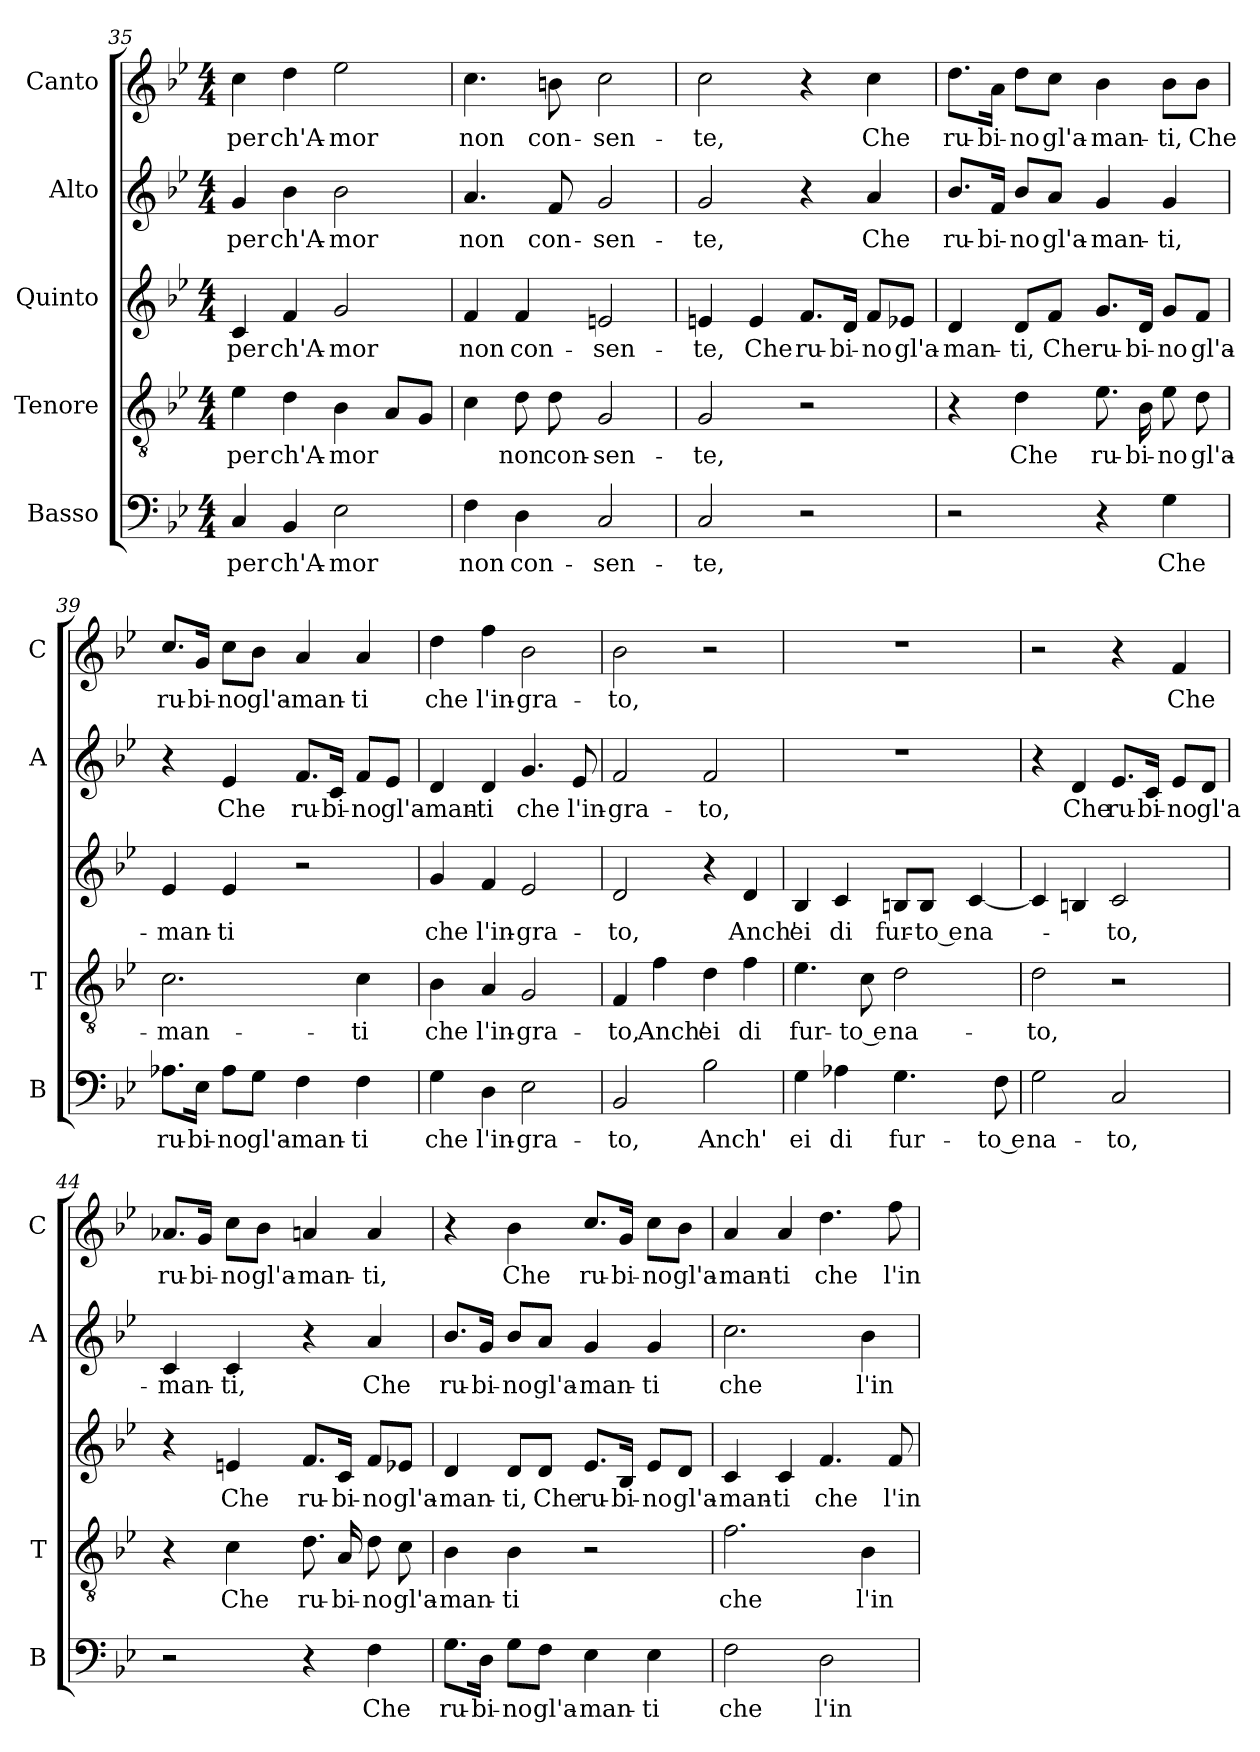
**kern	**text	**kern	**text	**kern	**text	**kern	**text	**kern	**text
*part5	*part5	*part4	*part4	*part3	*part3	*part2	*part2	*part1	*part1
*staff5	*staff5	*staff4	*staff4	*staff3	*staff3	*staff2	*staff2	*staff1	*staff1
*I"Basso	*	*I"Tenore	*	*I"Quinto	*	*I"Alto	*	*I"Canto	*
*I'B	*	*I'T	*	*	*	*I'A	*	*I'C	*
*clefF4	*	*clefGv2	*	*clefG2	*	*clefG2	*	*clefG2	*
*k[b-e-]	*	*k[b-e-]	*	*k[b-e-]	*	*k[b-e-]	*	*k[b-e-]	*
*B-:	*	*B-:	*	*B-:	*	*B-:	*	*B-:	*
*M4/4	*	*M4/4	*	*M4/4	*	*M4/4	*	*M4/4	*
=35	=35	=35	=35	=35	=35	=35	=35	=35	=35
!	!LO:LY:b	!	!LO:LY:b	!	!LO:LY:b	!	!LO:LY:b	!	!LO:LY:b
4C/	per	4e-\	per	4c/	per	4g/	per	4cc\	per
!	!LO:LY:b	!	!LO:LY:b	!	!LO:LY:b	!	!LO:LY:b	!	!LO:LY:b
4BB-/	ch'A-	4d\	ch'A-	4f/	ch'A-	4b-\	ch'A-	4dd\	ch'A-
!	!LO:LY:b	!	!LO:LY:b	!	!LO:LY:b	!	!LO:LY:b	!	!LO:LY:b
2E-\	-mor	4B-\	-mor	2g/	-mor	2b-\	-mor	2ee-\	-mor
.	.	8A/L	.	.	.	.	.	.	.
.	.	8G/J	.	.	.	.	.	.	.
!!LO:LB:g=z
=36	=36	=36	=36	=36	=36	=36	=36	=36	=36
!	!LO:LY:b	!	!	!	!LO:LY:b	!	!LO:LY:b	!	!LO:LY:b
4F\	non	4c\	.	4f/	non	4.a/	non	4.cc\	non
!	!LO:LY:b	!	!LO:LY:b	!	!LO:LY:b	!	!	!	!
4D\	con-	8d\	non	4f/	con-	.	.	.	.
!	!	!	!LO:LY:b	!	!	!	!LO:LY:b	!	!LO:LY:b
.	.	8d\	con-	.	.	8f/	con-	8bn\	con-
!	!LO:LY:b	!	!LO:LY:b	!	!LO:LY:b	!	!LO:LY:b	!	!LO:LY:b
2C/	-sen-	2G/	-sen-	2en/	-sen-	2g/	-sen-	2cc\	-sen-
=37	=37	=37	=37	=37	=37	=37	=37	=37	=37
!	!LO:LY:b	!	!LO:LY:b	!	!LO:LY:b	!	!LO:LY:b	!	!LO:LY:b
2C/	-te,	2G/	-te,	4en/	-te,	2g/	-te,	2cc\	-te,
!	!	!	!	!	!LO:LY:b	!	!	!	!
.	.	.	.	4e/	Che	.	.	.	.
!	!	!	!	!	!LO:LY:b	!	!	!	!
2r	.	2r	.	8.f/L	ru-	4r	.	4r	.
!	!	!	!	!	!LO:LY:b	!	!	!	!
.	.	.	.	16d/Jk	-bi-	.	.	.	.
!	!	!	!	!	!LO:LY:b	!	!LO:LY:b	!	!LO:LY:b
.	.	.	.	8f/L	-no	4a/	Che	4cc\	Che
!	!	!	!	!	!LO:LY:b	!	!	!	!
.	.	.	.	8e-X/J	gl'a-	.	.	.	.
=38	=38	=38	=38	=38	=38	=38	=38	=38	=38
!	!	!	!	!	!LO:LY:b	!	!LO:LY:b	!	!LO:LY:b
2r	.	4r	.	4d/	-man-	8.b-/L	ru-	8.dd\L	ru-
!	!	!	!	!	!	!	!LO:LY:b	!	!LO:LY:b
.	.	.	.	.	.	16f/Jk	-bi-	16a\Jk	-bi-
!	!	!	!LO:LY:b	!	!LO:LY:b	!	!LO:LY:b	!	!LO:LY:b
.	.	4d\	Che	8d/L	-ti,	8b-/L	-no	8dd\L	-no
!	!	!	!	!	!LO:LY:b	!	!LO:LY:b	!	!LO:LY:b
.	.	.	.	8f/J	Che	8a/J	gl'a-	8cc\J	gl'a-
!	!	!	!LO:LY:b	!	!LO:LY:b	!	!LO:LY:b	!	!LO:LY:b
4r	.	8.e-\	ru-	8.g/L	ru-	4g/	-man-	4b-\	-man-
!	!	!	!LO:LY:b	!	!LO:LY:b	!	!	!	!
.	.	16B-\	-bi-	16d/Jk	-bi-	.	.	.	.
!	!LO:LY:b	!	!LO:LY:b	!	!LO:LY:b	!	!LO:LY:b	!	!LO:LY:b
4G\	Che	8e-\	-no	8g/L	-no	4g/	-ti,	8b-\L	-ti,
!	!	!	!LO:LY:b	!	!LO:LY:b	!	!	!	!LO:LY:b
.	.	8d\	gl'a-	8f/J	gl'a-	.	.	8b-\J	Che
=39	=39	=39	=39	=39	=39	=39	=39	=39	=39
!	!LO:LY:b	!	!LO:LY:b	!	!LO:LY:b	!	!	!	!LO:LY:b
8.A-X\L	ru-	2.c\	-man-	4e-/	-man-	4r	.	8.cc/L	ru-
!	!LO:LY:b	!	!	!	!	!	!	!	!LO:LY:b
16E-\Jk	-bi-	.	.	.	.	.	.	16g/Jk	-bi-
!	!LO:LY:b	!	!	!	!LO:LY:b	!	!LO:LY:b	!	!LO:LY:b
8A-\L	-no	.	.	4e-/	-ti	4e-/	Che	8cc\L	-no
!	!LO:LY:b	!	!	!	!	!	!	!	!LO:LY:b
8G\J	gl'a-	.	.	.	.	.	.	8b-\J	gl'a-
!	!LO:LY:b	!	!	!	!	!	!LO:LY:b	!	!LO:LY:b
4F\	-man-	.	.	2r	.	8.f/L	ru-	4a/	-man-
!	!	!	!	!	!	!	!LO:LY:b	!	!
.	.	.	.	.	.	16c/Jk	-bi-	.	.
!	!LO:LY:b	!	!LO:LY:b	!	!	!	!LO:LY:b	!	!LO:LY:b
4F\	-ti	4c\	-ti	.	.	8f/L	-no	4a/	-ti
!	!	!	!	!	!	!	!LO:LY:b	!	!
.	.	.	.	.	.	8e-/J	gl'a-	.	.
!!LO:PB:g=z
=40	=40	=40	=40	=40	=40	=40	=40	=40	=40
!	!LO:LY:b	!	!LO:LY:b	!	!LO:LY:b	!	!LO:LY:b	!	!LO:LY:b
4G\	che	4B-\	che	4g/	che	4d/	-man-	4dd\	che
!	!LO:LY:b	!	!LO:LY:b	!	!LO:LY:b	!	!LO:LY:b	!	!LO:LY:b
4D\	l'in-	4A/	l'in-	4f/	l'in-	4d/	-ti	4ff\	l'in-
!	!LO:LY:b	!	!LO:LY:b	!	!LO:LY:b	!	!LO:LY:b	!	!LO:LY:b
2E-\	-gra-	2G/	-gra-	2e-/	-gra-	4.g/	che	2b-\	-gra-
!	!	!	!	!	!	!	!LO:LY:b	!	!
.	.	.	.	.	.	8e-/	l'in-	.	.
=41	=41	=41	=41	=41	=41	=41	=41	=41	=41
!	!LO:LY:b	!	!LO:LY:b	!	!LO:LY:b	!	!LO:LY:b	!	!LO:LY:b
2BB-/	-to,	4F/	-to,	2d/	-to,	2f/	-gra-	2b-\	-to,
!	!	!	!LO:LY:b	!	!	!	!	!	!
.	.	4f\	Anch'	.	.	.	.	.	.
!	!LO:LY:b	!	!LO:LY:b	!	!	!	!LO:LY:b	!	!
2B-\	Anch'	4d\	ei	4r	.	2f/	-to,	2r	.
!	!	!	!LO:LY:b	!	!LO:LY:b	!	!	!	!
.	.	4f\	di	4d/	Anch'	.	.	.	.
=42	=42	=42	=42	=42	=42	=42	=42	=42	=42
!	!LO:LY:b	!	!LO:LY:b	!	!LO:LY:b	!	!	!	!
4G\	ei	4.e-\	fur-	4B-/	ei	1r	.	1r	.
!	!LO:LY:b	!	!	!	!LO:LY:b	!	!	!	!
4A-X\	di	.	.	4c/	di	.	.	.	.
!	!	!	!LO:LY:b	!	!	!	!	!	!
.	.	8c\	-to e	.	.	.	.	.	.
!	!LO:LY:b	!	!LO:LY:b	!	!LO:LY:b	!	!	!	!
4.G\	fur-	2d\	na-	8Bn/L	fur-	.	.	.	.
!	!	!	!	!	!LO:LY:b	!	!	!	!
.	.	.	.	8B/J	-to e	.	.	.	.
!	!	!	!	!	!LO:LY:b	!	!	!	!
.	.	.	.	[4c/	na-	.	.	.	.
!	!LO:LY:b	!	!	!	!	!	!	!	!
8F\	-to e	.	.	.	.	.	.	.	.
=43	=43	=43	=43	=43	=43	=43	=43	=43	=43
!	!LO:LY:b	!	!LO:LY:b	!	!	!	!	!	!
2G\	na-	2d\	-to,	4c/]	.	4r	.	2r	.
!	!	!	!	!	!	!	!LO:LY:b	!	!
.	.	.	.	4Bn/	.	4d/	Che	.	.
!	!LO:LY:b	!	!	!	!LO:LY:b	!	!LO:LY:b	!	!
2C/	-to,	2r	.	2c/	-to,	8.e-/L	ru-	4r	.
!	!	!	!	!	!	!	!LO:LY:b	!	!
.	.	.	.	.	.	16c/Jk	-bi-	.	.
!	!	!	!	!	!	!	!LO:LY:b	!	!LO:LY:b
.	.	.	.	.	.	8e-/L	-no	4f/	Che
!	!	!	!	!	!	!	!LO:LY:b	!	!
.	.	.	.	.	.	8d/J	gl'a-	.	.
=44	=44	=44	=44	=44	=44	=44	=44	=44	=44
!	!	!	!	!	!	!	!LO:LY:b	!	!LO:LY:b
2r	.	4r	.	4r	.	4c/	-man-	8.a-X/L	ru-
!	!	!	!	!	!	!	!	!	!LO:LY:b
.	.	.	.	.	.	.	.	16g/Jk	-bi-
!	!	!	!LO:LY:b	!	!LO:LY:b	!	!LO:LY:b	!	!LO:LY:b
.	.	4c\	Che	4en/	Che	4c/	-ti,	8cc\L	-no
!	!	!	!	!	!	!	!	!	!LO:LY:b
.	.	.	.	.	.	.	.	8b-\J	gl'a-
!	!	!	!LO:LY:b	!	!LO:LY:b	!	!	!	!LO:LY:b
4r	.	8.d\	ru-	8.f/L	ru-	4r	.	4an/	-man-
!	!	!	!LO:LY:b	!	!LO:LY:b	!	!	!	!
.	.	16A/	-bi-	16c/Jk	-bi-	.	.	.	.
!	!LO:LY:b	!	!LO:LY:b	!	!LO:LY:b	!	!LO:LY:b	!	!LO:LY:b
4F\	Che	8d\	-no	8f/L	-no	4a/	Che	4a/	-ti,
!	!	!	!LO:LY:b	!	!LO:LY:b	!	!	!	!
.	.	8c\	gl'a-	8e-X/J	gl'a-	.	.	.	.
!!LO:LB:g=z
=45	=45	=45	=45	=45	=45	=45	=45	=45	=45
!	!LO:LY:b	!	!LO:LY:b	!	!LO:LY:b	!	!LO:LY:b	!	!
8.G\L	ru-	4B-\	-man-	4d/	-man-	8.b-/L	ru-	4r	.
!	!LO:LY:b	!	!	!	!	!	!LO:LY:b	!	!
16D\Jk	-bi-	.	.	.	.	16g/Jk	-bi-	.	.
!	!LO:LY:b	!	!LO:LY:b	!	!LO:LY:b	!	!LO:LY:b	!	!LO:LY:b
8G\L	-no	4B-\	-ti	8d/L	-ti,	8b-/L	-no	4b-\	Che
!	!LO:LY:b	!	!	!	!LO:LY:b	!	!LO:LY:b	!	!
8F\J	gl'a-	.	.	8d/J	Che	8a/J	gl'a-	.	.
!	!LO:LY:b	!	!	!	!LO:LY:b	!	!LO:LY:b	!	!LO:LY:b
4E-\	-man-	2r	.	8.e-/L	ru-	4g/	-man-	8.cc/L	ru-
!	!	!	!	!	!LO:LY:b	!	!	!	!LO:LY:b
.	.	.	.	16B-/Jk	-bi-	.	.	16g/Jk	-bi-
!	!LO:LY:b	!	!	!	!LO:LY:b	!	!LO:LY:b	!	!LO:LY:b
4E-\	-ti	.	.	8e-/L	-no	4g/	-ti	8cc\L	-no
!	!	!	!	!	!LO:LY:b	!	!	!	!LO:LY:b
.	.	.	.	8d/J	gl'a-	.	.	8b-\J	gl'a-
=46	=46	=46	=46	=46	=46	=46	=46	=46	=46
!	!LO:LY:b	!	!LO:LY:b	!	!LO:LY:b	!	!LO:LY:b	!	!LO:LY:b
2F\	che	2.f\	che	4c/	-man-	2.cc\	che	4a/	-man-
!	!	!	!	!	!LO:LY:b	!	!	!	!LO:LY:b
.	.	.	.	4c/	-ti	.	.	4a/	-ti
!	!LO:LY:b	!	!	!	!LO:LY:b	!	!	!	!LO:LY:b
2D\	l'in-	.	.	4.f/	che	.	.	4.dd\	che
!	!	!	!LO:LY:b	!	!	!	!LO:LY:b	!	!
.	.	4B-\	l'in-	.	.	4b-\	l'in-	.	.
!	!	!	!	!	!LO:LY:b	!	!	!	!LO:LY:b
.	.	.	.	8f/	l'in-	.	.	8ff\	l'in-
=	=	=	=	=	=	=	=	=	=
*-	*-	*-	*-	*-	*-	*-	*-	*-	*-
